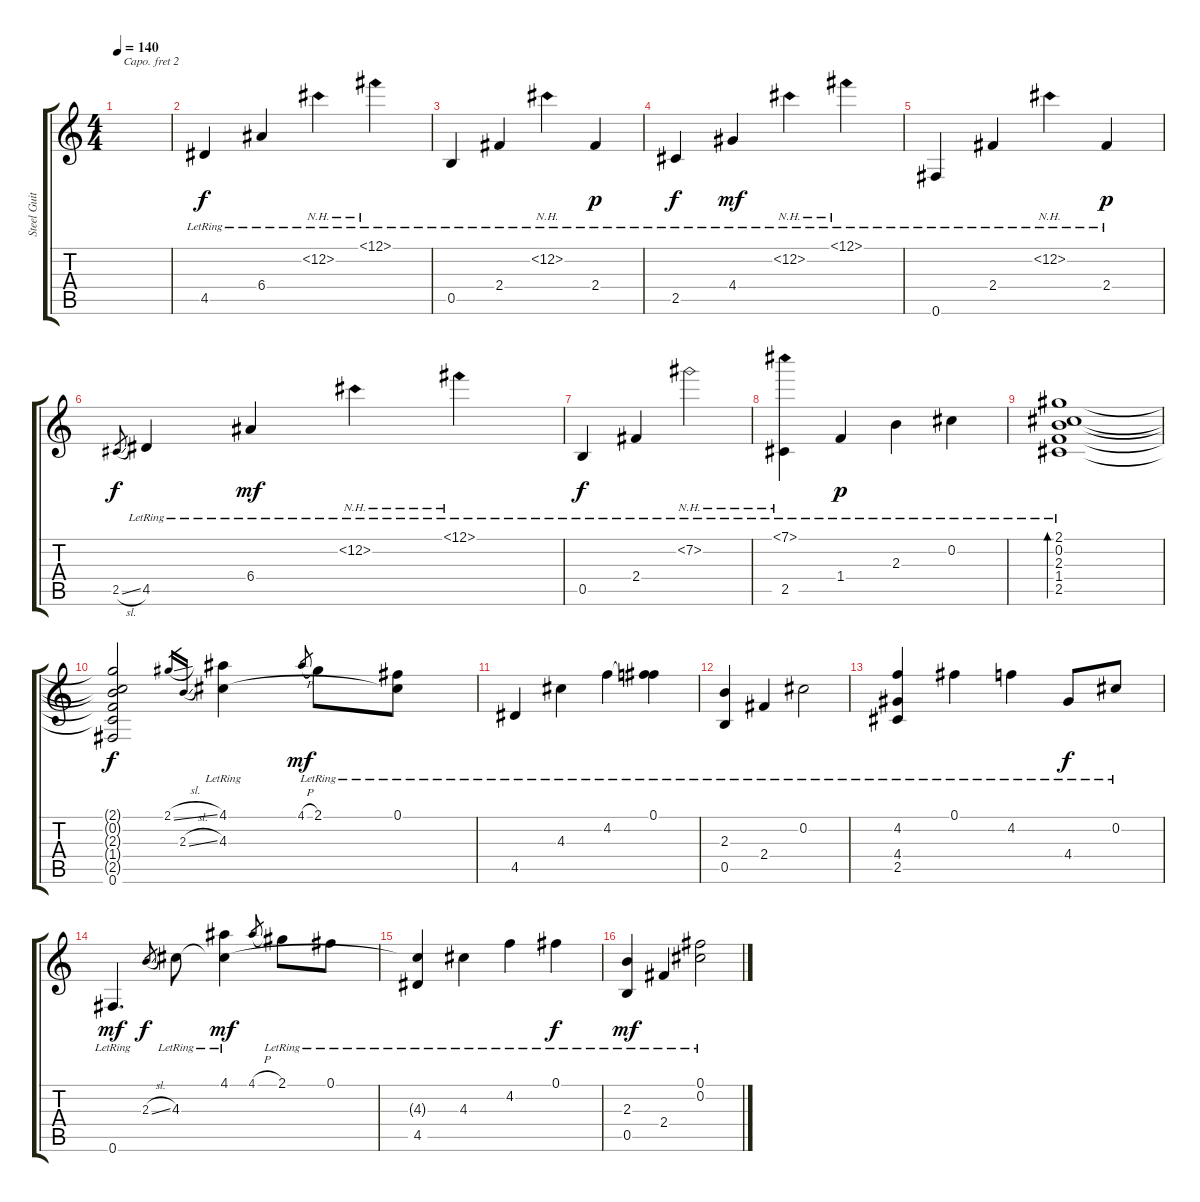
\track ("Steel Guitar" "Steel Guit") {instrument acousticguitarsteel}
\staff {score tabs}
\capo 2
\tuning (E4 B3 G3 D3 A2 E2) {hide}
\ts (4 4)
\tempo 140
\clef g2
\ks c
|
4.5{lr}.4 6.4{lr}.4 12.2{nh lr}.4 12.1{nh lr}.4 |
0.5{lr}.4 2.4{lr}.4 12.2{nh lr}.4 2.4{lr}.4{dy p} |
2.5{lr}.4{dy f} 4.4{lr}.4{dy mf} 12.2{nh lr}.4 12.1{nh lr}.4 |
0.6{lr}.4 2.4{lr}.4 12.2{nh lr}.4 2.4{lr}.4{dy p} |
2.5{sl}.8{gr dy f} 4.5{lr}.4 6.4{lr}.4{dy mf} 12.2{nh lr}.4 12.1{nh lr}.4 |
0.5{lr}.4{dy f} 2.4{lr}.4 7.2{nh lr}.2 |
(7.1{nh lr} 2.5{lr}).4 1.4{lr}.4{dy p} 2.3{lr}.4 0.2{lr}.4 |
(2.1{lr} 0.2{lr} 2.3{lr} 1.4{lr} 2.5{lr}).1{bd 240} |
(2.1{t} 0.2{t} 2.3{t} 1.4{t} 2.5{t} 0.6).2{dy f} 2.1{sl}.16{gr} 2.3{sl}.16{gr} (4.1{lr} 4.3{lr}).4 4.1{h}.8{gr dy mf} 2.1{lr}.8 (0.1{lr} 4.3{t}).8 |
4.5{lr}.4 4.3{lr}.4 4.2{lr}.4 (0.1{lr} 4.2{lr t}).4 |
(2.3{lr} 0.5{lr}).4 2.4{lr}.4 0.2{lr}.2 |
(4.2{lr} 4.4{lr} 2.5{lr}).4 0.1{lr}.4 4.2{lr}.4 4.4{lr}.8{dy f} 0.2{lr}.8 |
0.6{lr}.4{d dy mf} 2.3{sl}.8{gr dy f} 4.3{lr}.8 (4.1{lr} 4.3{t}).4{dy mf} 4.1{h}.8{gr} 2.1{lr}.8 0.1{lr}.8 |
(4.3{t} 4.5{lr}).4 4.3{lr}.4 4.2{lr}.4 0.1{lr}.4{dy f} |
(2.3{lr} 0.5{lr}).4{dy mf} 2.4{lr}.4 (0.1{lr} 0.2{lr}).2
